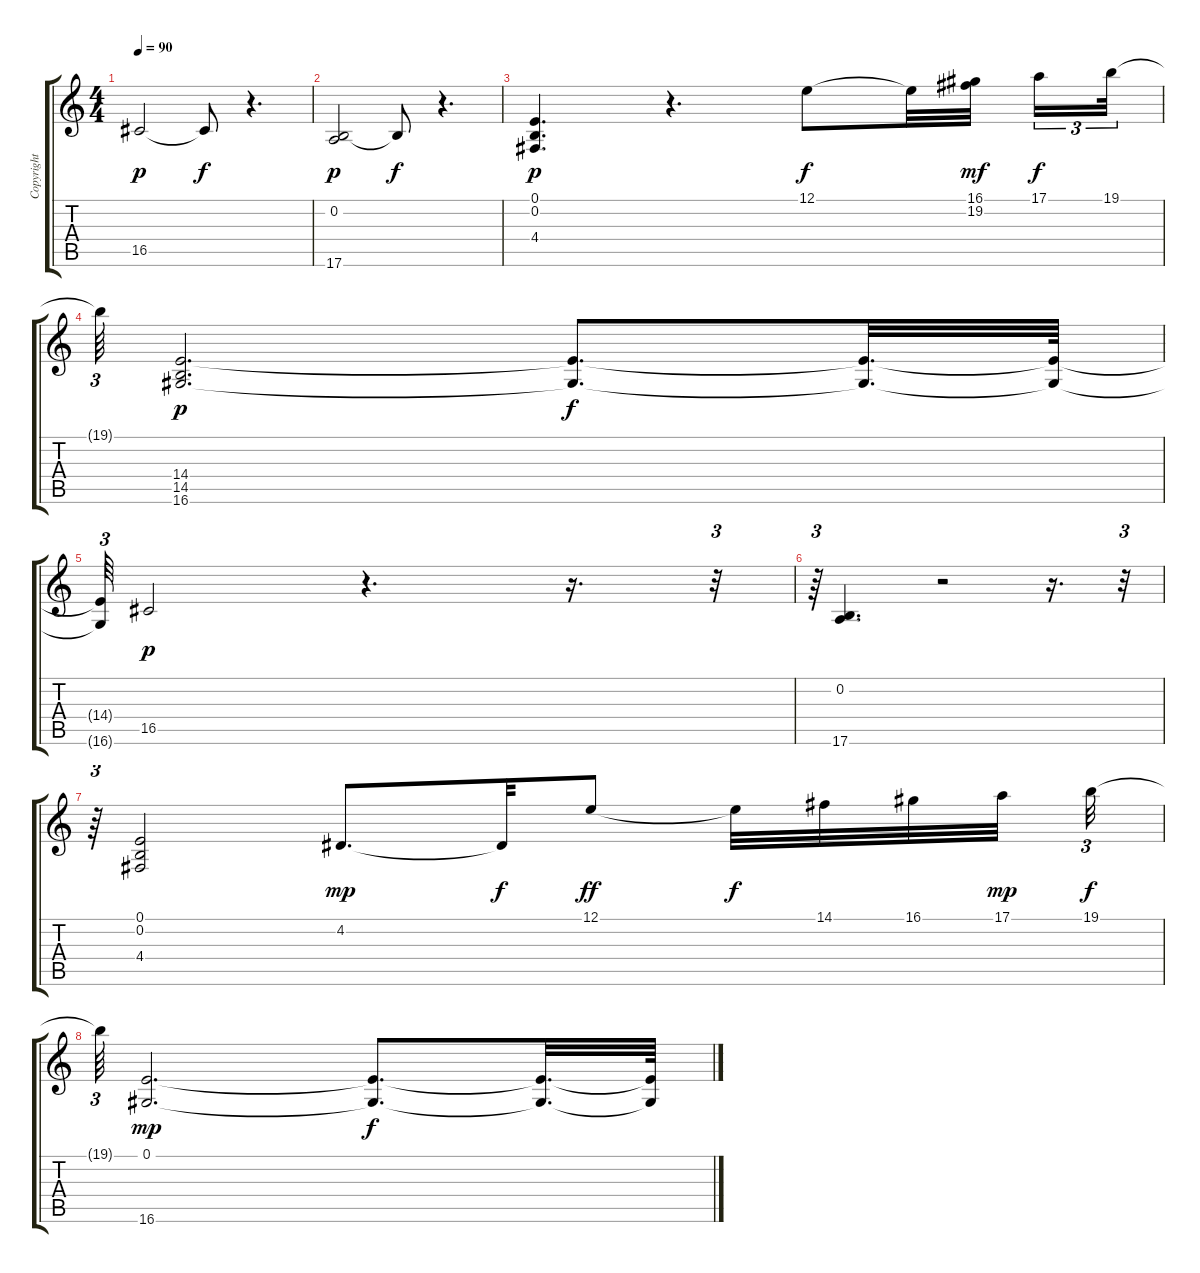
\track ("Copyright © by WWST" "Copyright ") {instrument stringensemble1}
\staff {score tabs}
\tuning (E4 B3 G3 D3 A2 E2) {hide}
\ts (4 4)
\tempo 90
\clef g2
\ks c
16.5.2{dy p} 16.5{t}.8{dy f} r.4{d} |
(0.2 17.6).2{dy p} 0.2{t}.8{dy f} r.4{d} |
(0.1 0.2 4.4).4{d dy p} r.4{d} 12.1.8{dy f} 12.1{t}.32 (16.1 19.2).32{dy mf} 17.1.16{tu (3 2) dy f} 19.1.32{tu (3 2)} |
19.1{t}.64{tu (3 2)} (14.4 14.5 16.6).2{d dy p} (14.4{t} 16.6{t}).8{d dy f} (14.4{t} 16.6{t}).32{d} (14.4{t} 16.6{t}).64 |
(14.4{t} 16.6{t}).64{tu (3 2)} 16.5.2{dy p} r.4{d} r.16{d} r.32{tu (3 2)} |
r.64{tu (3 2)} (0.2 17.6).4{d} r.2 r.16{d} r.32{tu (3 2)} |
r.64{tu (3 2)} (0.1 0.2 4.4).2 4.2.8{d dy mp} 4.2{t}.32{dy f} 12.1.8{dy ff} 12.1{t}.32{dy f} 14.1.32 16.1.32 17.1.32{dy mp} 19.1.32{tu (3 2) dy f} |
19.1{t}.64{tu (3 2)} (0.1 16.6).2{d dy mp} (0.1{t} 16.6{t}).8{d dy f} (0.1{t} 16.6{t}).32{d} (0.1{t} 16.6{t}).64
